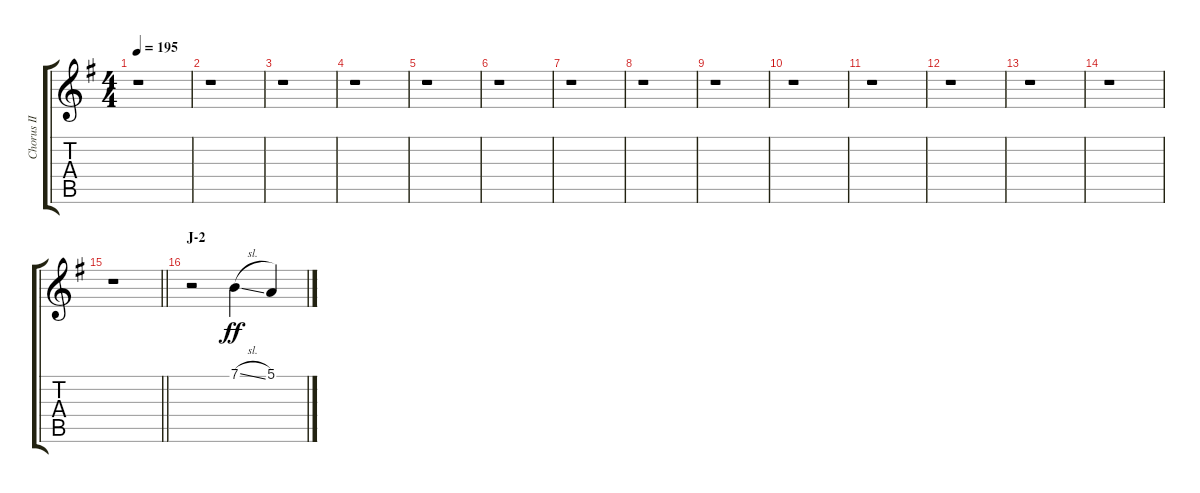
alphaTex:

\track ("Chorus II" "Chorus II") {instrument voiceoohs}
\staff {score tabs}
\tuning (E4 B3 G3 D3 A2 E2) {hide}
\ts (4 4)
\tempo 195
\clef g2
\ks g
r.1{dy ff} |
r.1 |
r.1 |
r.1 |
r.1 |
r.1 |
r.1 |
r.1 |
r.1 |
r.1 |
r.1 |
r.1 |
r.1 |
r.1 |
\barLineRight lightlight
r.1 |
\section ("" "J-2")
r.2 7.1{sl}.4 5.1.4
